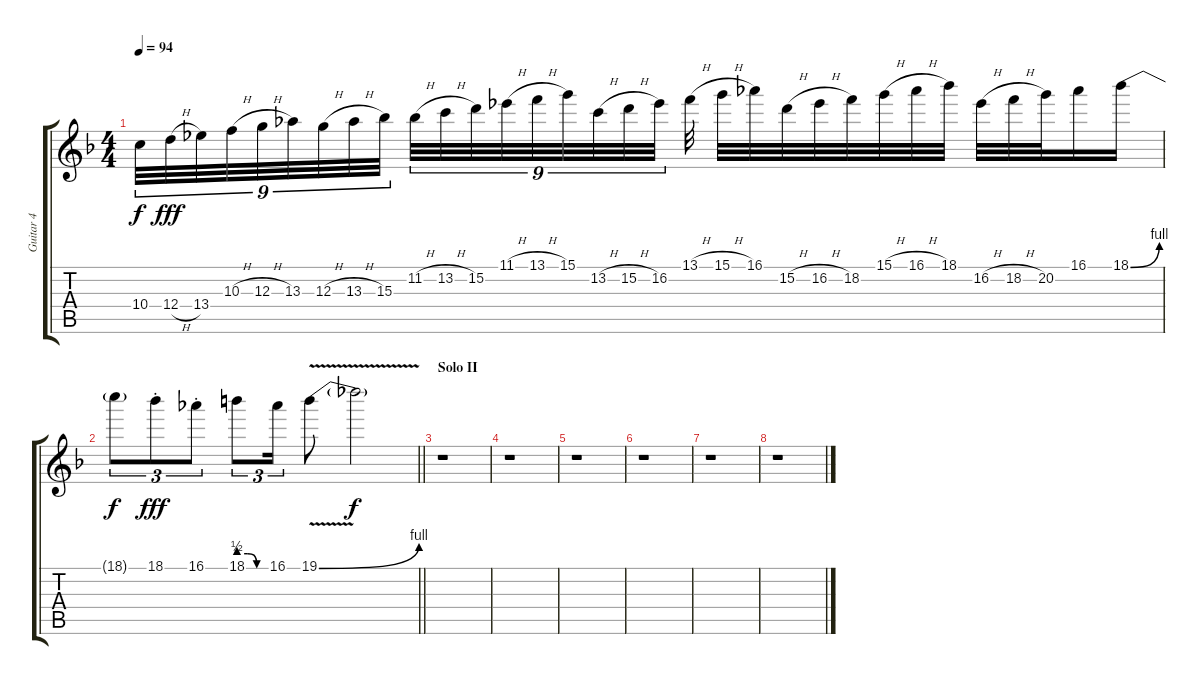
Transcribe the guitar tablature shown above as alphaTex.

\track ("Guitar 4" "Guitar 4") {instrument distortionguitar}
\staff {score tabs}
\tuning (E4 B3 G3 D3 A2 E2) {hide}
\ts (4 4)
\tempo 94
\clef g2
\ks f
10.4{t}.32{tu (9 8) dy f} 12.4{h}.32{tu (9 8) dy fff} 13.4.32{tu (9 8)} 10.3{h}.32{tu (9 8)} 12.3{h}.32{tu (9 8)} 13.3.32{tu (9 8)} 12.3{h}.32{tu (9 8)} 13.3{h}.32{tu (9 8)} 15.3.32{tu (9 8)} 11.2{h}.32{tu (9 8)} 13.2{h}.32{tu (9 8)} 15.2.32{tu (9 8)} 11.1{h}.32{tu (9 8)} 13.1{h}.32{tu (9 8)} 15.1.32{tu (9 8)} 13.2{h}.32{tu (9 8)} 15.2{h}.32{tu (9 8)} 16.2.32{tu (9 8)} 13.1{h}.32 15.1{h}.32 16.1.32 15.2{h}.32 16.2{h}.32 18.2.32 15.1{h}.32 16.1{h}.32 18.1.32 16.2{h}.32 18.2{h}.32 20.2.32 16.1.16 18.1{be (bend 0 0 60 4)}.16 |
\barLineRight lightlight
18.1{t}.8{tu (3 2) dy f} 18.1{st}.8{tu (3 2) dy fff} 16.1{st}.8{tu (3 2)} 18.1{be (custom 0 2 20 2 40 0 60 0)}.8{tu (3 2)} 16.1.16{tu (3 2)} 19.1{be (bend 0 0 60 4) v}.8 19.1{t}.2{dy f} |
\section ("" "Solo II")
r.1 |
r.1 |
r.1 |
r.1 |
r.1 |
r.1
